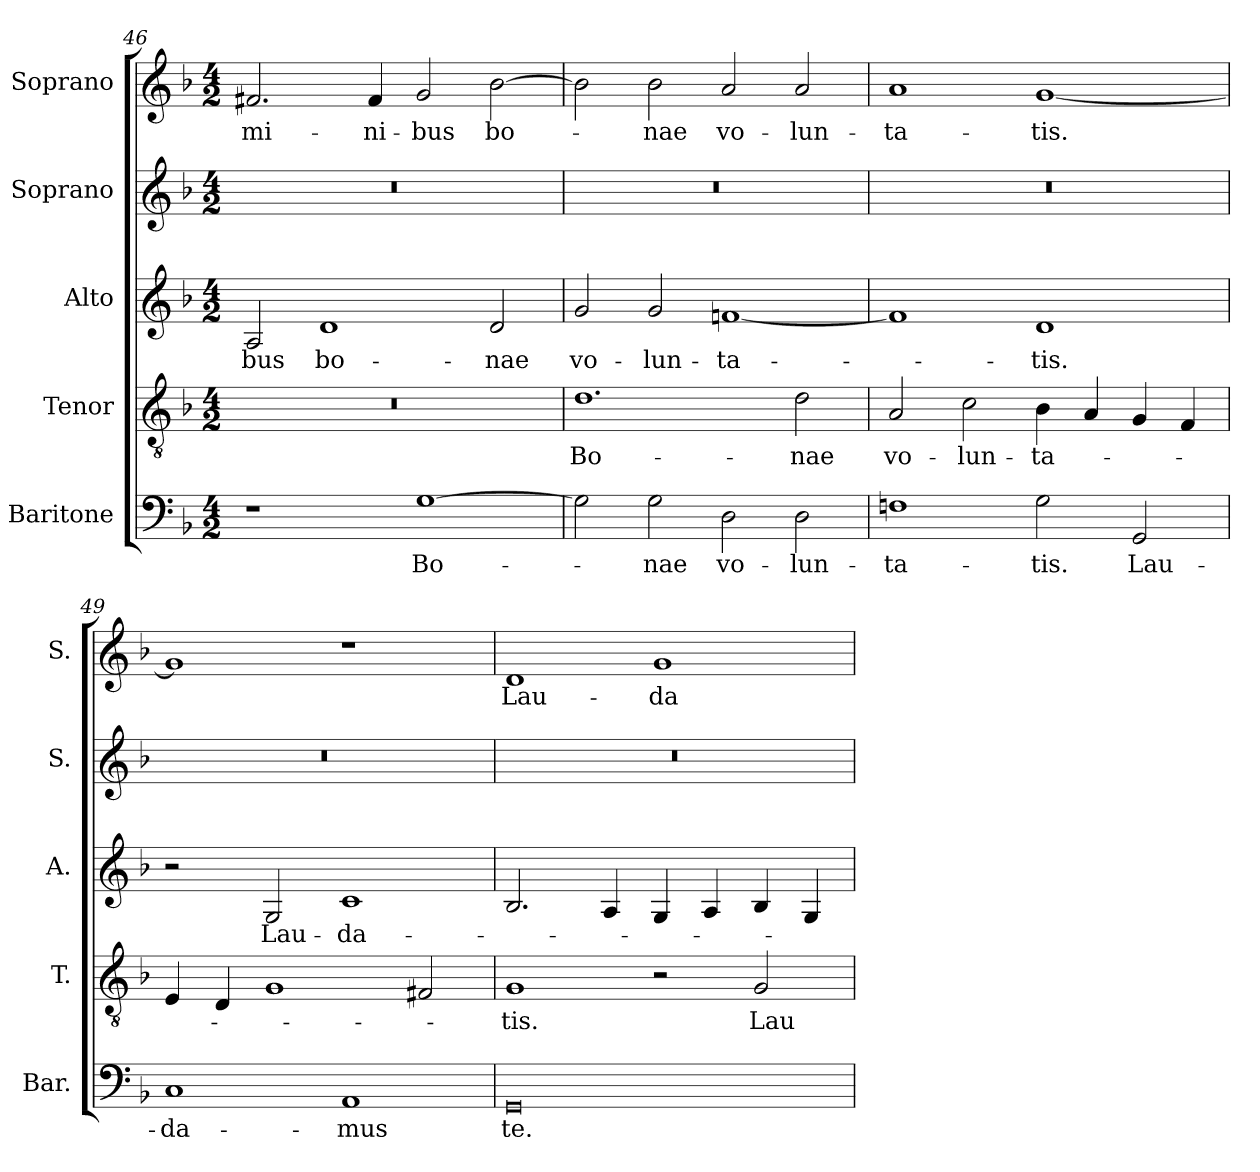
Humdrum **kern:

**kern	**text	**kern	**text	**kern	**text	**kern	**kern	**text
*part5	*part5	*part4	*part4	*part3	*part3	*part2	*part1	*part1
*staff5	*staff5	*staff4	*staff4	*staff3	*staff3	*staff2	*staff1	*staff1
*I"Baritone	*	*I"Tenor	*	*I"Alto	*	*I"Soprano	*I"Soprano	*
*I'Bar.	*	*I'T.	*	*I'A.	*	*I'S.	*I'S.	*
*clefF4	*	*clefGv2	*	*clefG2	*	*clefG2	*clefG2	*
*	*	*ITrd7c12	*	*	*	*	*	*
*k[b-]	*	*k[b-]	*	*k[b-]	*	*k[b-]	*k[b-]	*
*F:	*	*F:	*	*F:	*	*F:	*F:	*
*M4/2	*	*M4/2	*	*M4/2	*	*M4/2	*M4/2	*
=46	=46	=46	=46	=46	=46	=46	=46	=46
!	!	!LO:N:vis=1	!	!	!	!	!	!
!	!	!	!	!	!LO:LY:b:color=#000000	!LO:N:vis=1	!	!
!	!	!	!	!	!	!	!	!LO:LY:b:color=#000000
1r	.	0r	.	2Ai/	-bus	0r	2.f#Xi/	-mi-
!	!	!	!	!	!LO:LY:b:color=#000000	!	!	!
.	.	.	.	1di	bo-	.	.	.
!	!	!	!	!	!	!	!	!LO:LY:b:color=#000000
.	.	.	.	.	.	.	4f#i/	-ni-
!	!LO:LY:b:color=#000000	!	!	!	!	!	!	!
!	!	!	!	!	!	!	!	!LO:LY:b:color=#000000
[1Gi	Bo-	.	.	.	.	.	2gi/	-bus
!	!	!	!	!	!LO:LY:b:color=#000000	!	!	!
!	!	!	!	!	!	!	!	!LO:LY:b:color=#000000
.	.	.	.	2di/	-nae	.	[2b-i\	bo-
=47	=47	=47	=47	=47	=47	=47	=47	=47
!	!	!	!LO:LY:b:color=#000000	!	!	!	!	!
!	!	!	!	!	!LO:LY:b:color=#000000	!LO:N:vis=1	!	!
2Gi\]	.	1.Di	Bo-	2gi/	vo-	0r	2b-i\]	.
!	!LO:LY:b:color=#000000	!	!	!	!	!	!	!
!	!	!	!	!	!LO:LY:b:color=#000000	!	!	!
!	!	!	!	!	!	!	!	!LO:LY:b:color=#000000
2Gi\	-nae	.	.	2gi/	-lun-	.	2b-i\	-nae
!	!LO:LY:b:color=#000000	!	!	!	!	!	!	!
!	!	!	!	!	!LO:LY:b:color=#000000	!	!	!
!	!	!	!	!	!	!	!	!LO:LY:b:color=#000000
2Di\	vo-	.	.	[1fni	-ta-	.	2ai/	vo-
!	!LO:LY:b:color=#000000	!	!	!	!	!	!	!
!	!	!	!LO:LY:b:color=#000000	!	!	!	!	!
!	!	!	!	!	!	!	!	!LO:LY:b:color=#000000
2Di\	-lun-	2Di\	-nae	.	.	.	2ai/	-lun-
!!LO:LB:g=z
=48	=48	=48	=48	=48	=48	=48	=48	=48
!	!LO:LY:b:color=#000000	!	!	!	!	!	!	!
!	!	!	!LO:LY:b:color=#000000	!	!	!LO:N:vis=1	!	!
!	!	!	!	!	!	!	!	!LO:LY:b:color=#000000
1Fni	-ta-	2AAi/	vo-	1fi]	.	0r	1ai	-ta-
!	!	!	!LO:LY:b:color=#000000	!	!	!	!	!
.	.	2Ci\	-lun-	.	.	.	.	.
!	!LO:LY:b:color=#000000	!	!	!	!	!	!	!
!	!	!	!LO:LY:b:color=#000000	!	!	!	!	!
!	!	!	!	!	!LO:LY:b:color=#000000	!	!	!
!	!	!	!	!	!	!	!	!LO:LY:b:color=#000000
2Gi\	-tis.	4BB-i\	-ta-	1di	-tis.	.	[1gi	-tis.
.	.	4AAi/	.	.	.	.	.	.
!	!LO:LY:b:color=#000000	!	!	!	!	!	!	!
2GGi/	Lau-	4GGi/	.	.	.	.	.	.
.	.	4FFi/	.	.	.	.	.	.
=49	=49	=49	=49	=49	=49	=49	=49	=49
!	!LO:LY:b:color=#000000	!	!	!	!	!LO:N:vis=1	!	!
1Ci	-da-	4EEi/	.	2r	.	0r	1gi]	.
.	.	4DDi/	.	.	.	.	.	.
!	!	!	!	!	!LO:LY:b:color=#000000	!	!	!
.	.	1GGi	.	2Gi/	Lau-	.	.	.
!	!LO:LY:b:color=#000000	!	!	!	!	!	!	!
!	!	!	!	!	!LO:LY:b:color=#000000	!	!	!
1AAi	-mus	.	.	1ci	-da-	.	1r	.
.	.	2FF#Xi/	.	.	.	.	.	.
=50	=50	=50	=50	=50	=50	=50	=50	=50
!	!LO:LY:b:color=#000000	!	!	!	!	!	!	!
!	!	!	!LO:LY:b:color=#000000	!	!	!LO:N:vis=1	!	!
!	!	!	!	!	!	!	!	!LO:LY:b:color=#000000
0GGi	te.	1GGi	-tis.	2.B-i/	.	0r	1di	Lau-
.	.	.	.	4Ai/	.	.	.	.
!	!	!	!	!	!	!	!	!LO:LY:b:color=#000000
.	.	2r	.	4Gi/	.	.	1gi	-da-
.	.	.	.	4Ai/	.	.	.	.
!	!	!	!LO:LY:b:color=#000000	!	!	!	!	!
.	.	2GGi/	Lau-	4B-i/	.	.	.	.
.	.	.	.	4Gi/	.	.	.	.
=	=	=	=	=	=	=	=	=
*-	*-	*-	*-	*-	*-	*-	*-	*-
